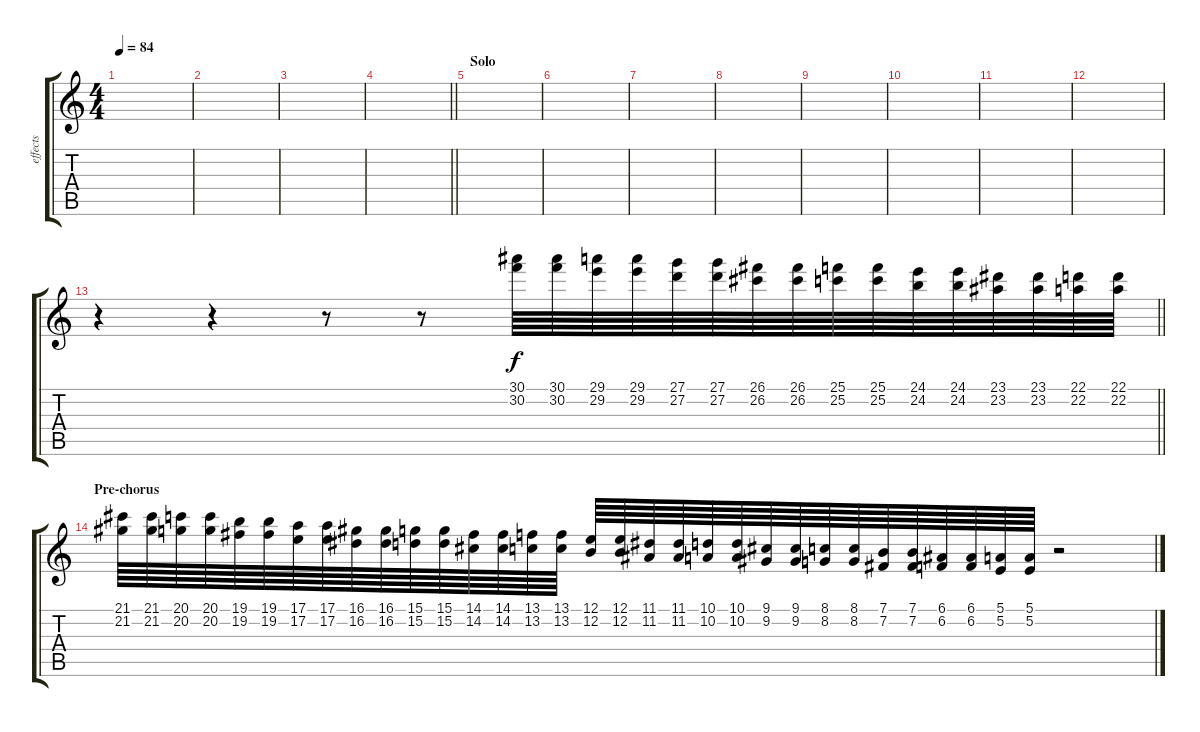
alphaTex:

\track ("effects" "effects") {instrument tinklebell}
\staff {score tabs}
\tuning (E4 B3 G3 D3 A2 E2) {hide}
\ts (4 4)
\tempo 84
\clef g2
\ks c
|
|
|
\barLineRight lightlight
|
\section ("" "Solo")
|
|
|
|
|
|
|
|
\barLineRight lightlight
r.4 r.4 r.8 r.8 (30.1 30.2).64{volume 1} (30.1 30.2).64 (29.1 29.2).64 (29.1 29.2).64 (27.1 27.2).64 (27.1 27.2).64 (26.1 26.2).64 (26.1 26.2).64 (25.1 25.2).64 (25.1 25.2).64 (24.1 24.2).64 (24.1 24.2).64 (23.1 23.2).64 (23.1 23.2).64 (22.1 22.2).64 (22.1 22.2).64 |
\section ("" "Pre-chorus")
(21.1 21.2).64 (21.1 21.2).64 (20.1 20.2).64 (20.1 20.2).64 (19.1 19.2).64 (19.1 19.2).64 (17.1 17.2).64 (17.1 17.2).64 (16.1 16.2).64 (16.1 16.2).64 (15.1 15.2).64 (15.1 15.2).64 (14.1 14.2).64 (14.1 14.2).64 (13.1 13.2).64 (13.1 13.2).64 (12.1 12.2).64 (12.1 12.2).64 (11.1 11.2).64 (11.1 11.2).64 (10.1 10.2).64 (10.1 10.2).64 (9.1 9.2).64 (9.1 9.2).64 (8.1 8.2).64 (8.1 8.2).64 (7.1 7.2).64 (7.1 7.2).64 (6.1 6.2).64 (6.1 6.2).64 (5.1 5.2).64 (5.1 5.2).64 r.2{volume 13}
